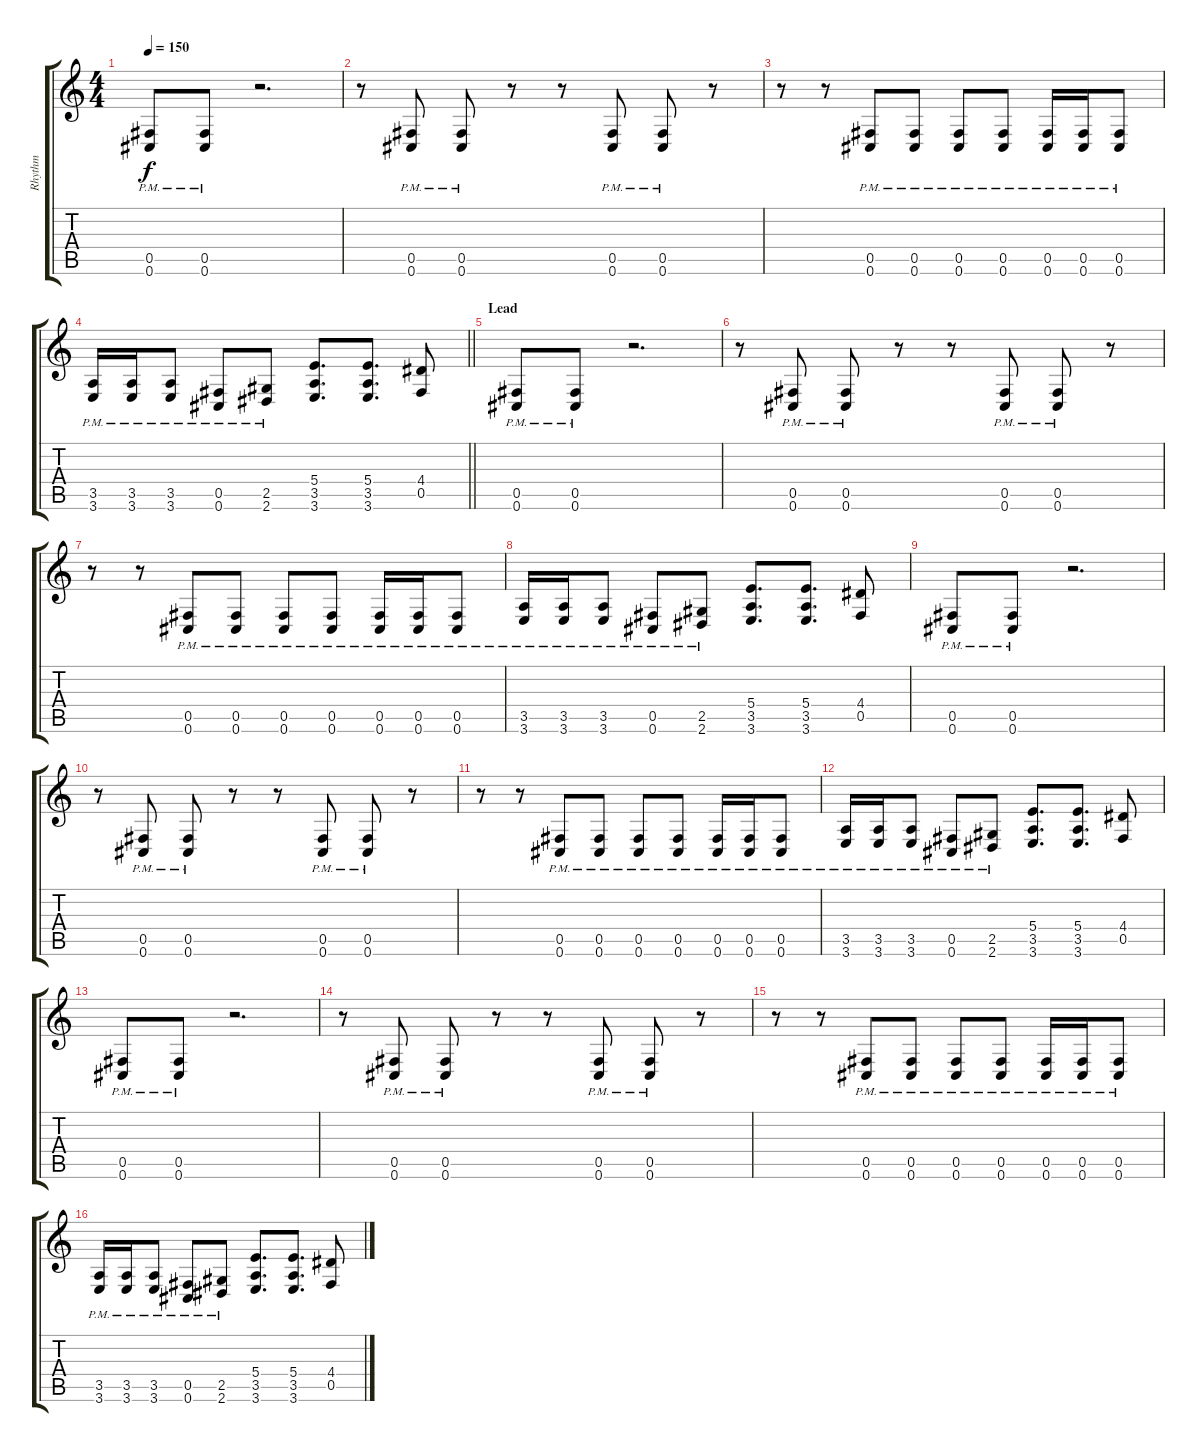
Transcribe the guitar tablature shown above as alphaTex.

\track ("Rhythm" "Rhythm") {instrument overdrivenguitar}
\staff {score tabs}
\tuning (Db4 Ab3 E3 B2 Gb2 Db2) {hide}
\ts (4 4)
\tempo 150
\clef g2
\ks c
(0.5{pm} 0.6{pm}).8{dy f} (0.5{pm} 0.6{pm}).8 r.2{d} |
r.8 (0.5{pm} 0.6{pm}).8 (0.5{pm} 0.6{pm}).8 r.8 r.8 (0.5{pm} 0.6{pm}).8 (0.5{pm} 0.6{pm}).8 r.8 |
r.8 r.8 (0.5{pm} 0.6{pm}).8 (0.5{pm} 0.6{pm}).8 (0.5{pm} 0.6{pm}).8 (0.5{pm} 0.6{pm}).8 (0.5{pm} 0.6{pm}).16 (0.5{pm} 0.6{pm}).16 (0.5{pm} 0.6{pm}).8 |
\barLineRight lightlight
(3.5{pm} 3.6{pm}).16 (3.5{pm} 3.6{pm}).16 (3.5{pm} 3.6{pm}).8 (0.5{pm} 0.6{pm}).8 (2.5{pm} 2.6{pm}).8 (5.4 3.5 3.6).8{d} (5.4 3.5 3.6).8{d} (4.4 0.5).8 |
\section ("" "Lead")
(0.5{pm} 0.6{pm}).8 (0.5{pm} 0.6{pm}).8 r.2{d} |
r.8 (0.5{pm} 0.6{pm}).8 (0.5{pm} 0.6{pm}).8 r.8 r.8 (0.5{pm} 0.6{pm}).8 (0.5{pm} 0.6{pm}).8 r.8 |
r.8 r.8 (0.5{pm} 0.6{pm}).8 (0.5{pm} 0.6{pm}).8 (0.5{pm} 0.6{pm}).8 (0.5{pm} 0.6{pm}).8 (0.5{pm} 0.6{pm}).16 (0.5{pm} 0.6{pm}).16 (0.5{pm} 0.6{pm}).8 |
(3.5{pm} 3.6{pm}).16 (3.5{pm} 3.6{pm}).16 (3.5{pm} 3.6{pm}).8 (0.5{pm} 0.6{pm}).8 (2.5{pm} 2.6{pm}).8 (5.4 3.5 3.6).8{d} (5.4 3.5 3.6).8{d} (4.4 0.5).8 |
(0.5{pm} 0.6{pm}).8 (0.5{pm} 0.6{pm}).8 r.2{d} |
r.8 (0.5{pm} 0.6{pm}).8 (0.5{pm} 0.6{pm}).8 r.8 r.8 (0.5{pm} 0.6{pm}).8 (0.5{pm} 0.6{pm}).8 r.8 |
r.8 r.8 (0.5{pm} 0.6{pm}).8 (0.5{pm} 0.6{pm}).8 (0.5{pm} 0.6{pm}).8 (0.5{pm} 0.6{pm}).8 (0.5{pm} 0.6{pm}).16 (0.5{pm} 0.6{pm}).16 (0.5{pm} 0.6{pm}).8 |
(3.5{pm} 3.6{pm}).16 (3.5{pm} 3.6{pm}).16 (3.5{pm} 3.6{pm}).8 (0.5{pm} 0.6{pm}).8 (2.5{pm} 2.6{pm}).8 (5.4 3.5 3.6).8{d} (5.4 3.5 3.6).8{d} (4.4 0.5).8 |
(0.5{pm} 0.6{pm}).8 (0.5{pm} 0.6{pm}).8 r.2{d} |
r.8 (0.5{pm} 0.6{pm}).8 (0.5{pm} 0.6{pm}).8 r.8 r.8 (0.5{pm} 0.6{pm}).8 (0.5{pm} 0.6{pm}).8 r.8 |
r.8 r.8 (0.5{pm} 0.6{pm}).8 (0.5{pm} 0.6{pm}).8 (0.5{pm} 0.6{pm}).8 (0.5{pm} 0.6{pm}).8 (0.5{pm} 0.6{pm}).16 (0.5{pm} 0.6{pm}).16 (0.5{pm} 0.6{pm}).8 |
(3.5{pm} 3.6{pm}).16 (3.5{pm} 3.6{pm}).16 (3.5{pm} 3.6{pm}).8 (0.5{pm} 0.6{pm}).8 (2.5{pm} 2.6{pm}).8 (5.4 3.5 3.6).8{d} (5.4 3.5 3.6).8{d} (4.4 0.5).8
